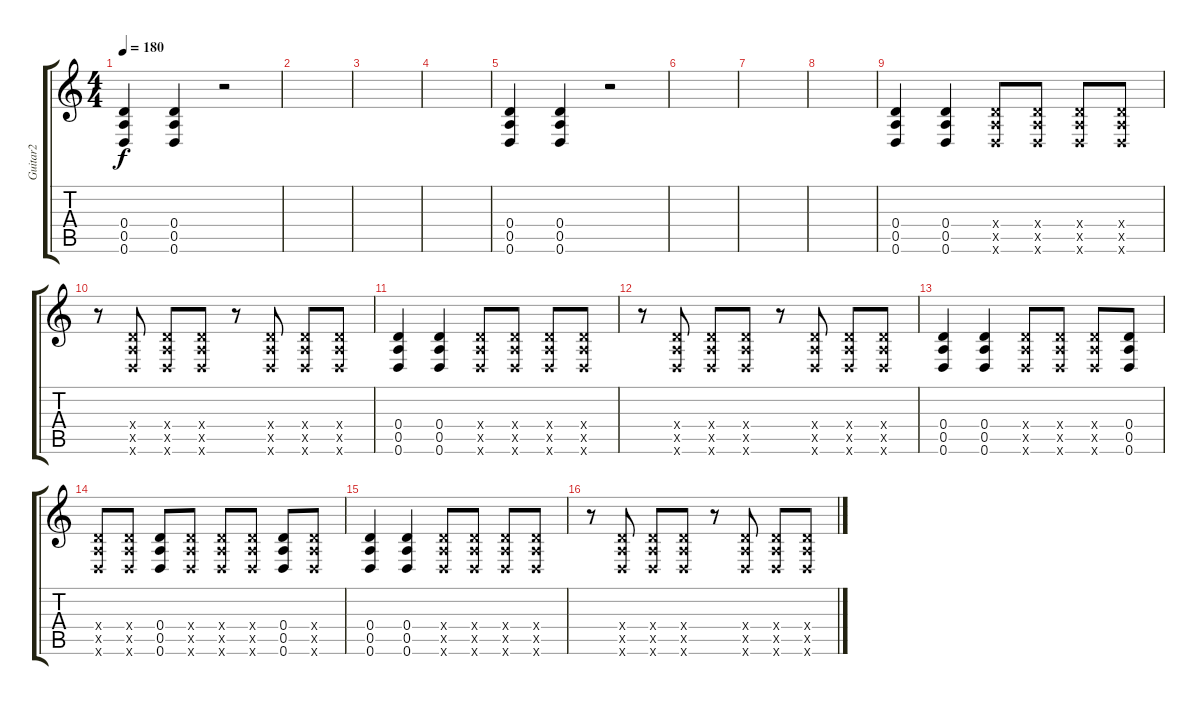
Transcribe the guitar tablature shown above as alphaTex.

\track ("Guitar2" "Guitar2") {instrument overdrivenguitar}
\staff {score tabs}
\tuning (E4 B3 G3 D3 A2 D2) {hide}
\ts (4 4)
\tempo 180
\clef g2
\ks c
(0.4 0.5 0.6).4{dy f} (0.4 0.5 0.6).4 r.2 |
|
|
|
(0.4 0.5 0.6).4 (0.4 0.5 0.6).4 r.2 |
|
|
|
(0.4 0.5 0.6).4 (0.4 0.5 0.6).4 (0.4{x} 0.5{x} 0.6{x}).8 (0.4{x} 0.5{x} 0.6{x}).8 (0.4{x} 0.5{x} 0.6{x}).8 (0.4{x} 0.5{x} 0.6{x}).8 |
r.8 (0.4{x} 0.5{x} 0.6{x}).8 (0.4{x} 0.5{x} 0.6{x}).8 (0.4{x} 0.5{x} 0.6{x}).8 r.8 (0.4{x} 0.5{x} 0.6{x}).8 (0.4{x} 0.5{x} 0.6{x}).8 (0.4{x} 0.5{x} 0.6{x}).8 |
(0.4 0.5 0.6).4 (0.4 0.5 0.6).4 (0.4{x} 0.5{x} 0.6{x}).8 (0.4{x} 0.5{x} 0.6{x}).8 (0.4{x} 0.5{x} 0.6{x}).8 (0.4{x} 0.5{x} 0.6{x}).8 |
r.8 (0.4{x} 0.5{x} 0.6{x}).8 (0.4{x} 0.5{x} 0.6{x}).8 (0.4{x} 0.5{x} 0.6{x}).8 r.8 (0.4{x} 0.5{x} 0.6{x}).8 (0.4{x} 0.5{x} 0.6{x}).8 (0.4{x} 0.5{x} 0.6{x}).8 |
(0.4 0.5 0.6).4 (0.4 0.5 0.6).4 (0.4{x} 0.5{x} 0.6{x}).8 (0.4{x} 0.5{x} 0.6{x}).8 (0.4{x} 0.5{x} 0.6{x}).8 (0.4 0.5 0.6).8 |
(0.4{x} 0.5{x} 0.6{x}).8 (0.4{x} 0.5{x} 0.6{x}).8 (0.4 0.5 0.6).8 (0.4{x} 0.5{x} 0.6{x}).8 (0.4{x} 0.5{x} 0.6{x}).8 (0.4{x} 0.5{x} 0.6{x}).8 (0.4 0.5 0.6).8 (0.4{x} 0.5{x} 0.6{x}).8 |
(0.4 0.5 0.6).4 (0.4 0.5 0.6).4 (0.4{x} 0.5{x} 0.6{x}).8 (0.4{x} 0.5{x} 0.6{x}).8 (0.4{x} 0.5{x} 0.6{x}).8 (0.4{x} 0.5{x} 0.6{x}).8 |
r.8 (0.4{x} 0.5{x} 0.6{x}).8 (0.4{x} 0.5{x} 0.6{x}).8 (0.4{x} 0.5{x} 0.6{x}).8 r.8 (0.4{x} 0.5{x} 0.6{x}).8 (0.4{x} 0.5{x} 0.6{x}).8 (0.4{x} 0.5{x} 0.6{x}).8
